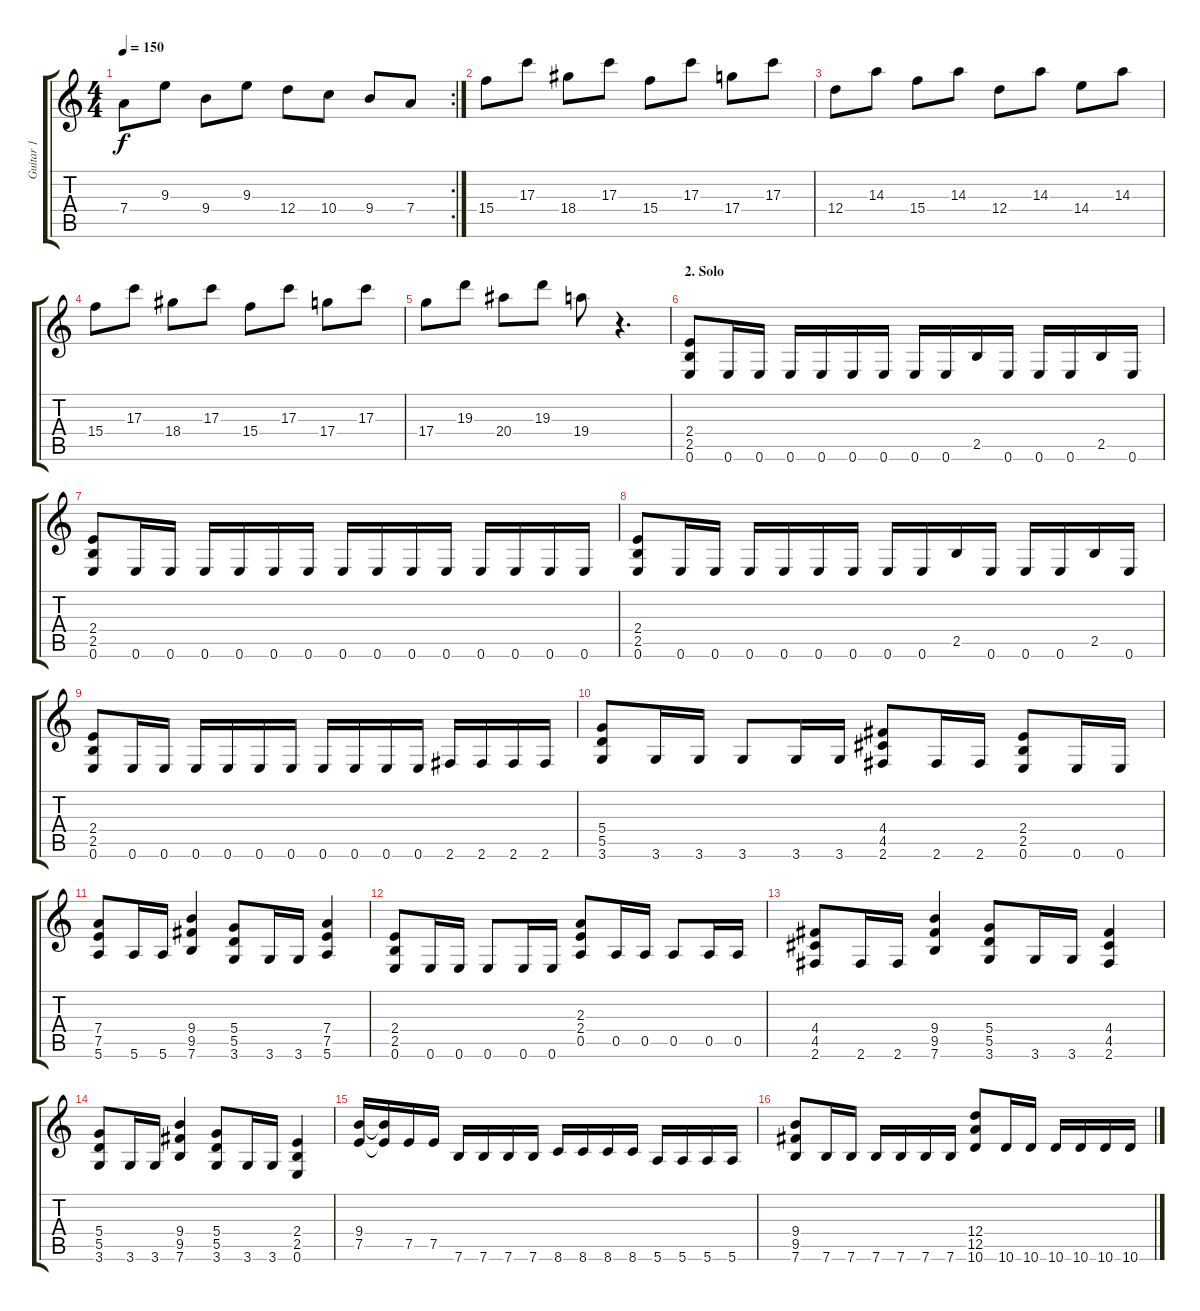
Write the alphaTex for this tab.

\track ("Guitar 1" "Guitar 1") {instrument distortionguitar}
\staff {score tabs}
\tuning (E4 B3 G3 D3 A2 E2) {hide}
\rc 2
\ts (4 4)
\tempo 150
\clef g2
\ks c
7.4.8{dy f} 9.3.8 9.4.8 9.3.8 12.4.8 10.4.8 9.4.8 7.4.8 |
15.4.8 17.3.8 18.4.8 17.3.8 15.4.8 17.3.8 17.4.8 17.3.8 |
12.4.8 14.3.8 15.4.8 14.3.8 12.4.8 14.3.8 14.4.8 14.3.8 |
15.4.8 17.3.8 18.4.8 17.3.8 15.4.8 17.3.8 17.4.8 17.3.8 |
17.4.8 19.3.8 20.4.8 19.3.8 19.4.8 r.4{d} |
\section ("" "2. Solo")
(2.4 2.5 0.6).8 0.6.16 0.6.16 0.6.16 0.6.16 0.6.16 0.6.16 0.6.16 0.6.16 2.5.16 0.6.16 0.6.16 0.6.16 2.5.16 0.6.16 |
(2.4 2.5 0.6).8 0.6.16 0.6.16 0.6.16 0.6.16 0.6.16 0.6.16 0.6.16 0.6.16 0.6.16 0.6.16 0.6.16 0.6.16 0.6.16 0.6.16 |
(2.4 2.5 0.6).8 0.6.16 0.6.16 0.6.16 0.6.16 0.6.16 0.6.16 0.6.16 0.6.16 2.5.16 0.6.16 0.6.16 0.6.16 2.5.16 0.6.16 |
(2.4 2.5 0.6).8 0.6.16 0.6.16 0.6.16 0.6.16 0.6.16 0.6.16 0.6.16 0.6.16 0.6.16 0.6.16 2.6.16 2.6.16 2.6.16 2.6.16 |
(5.4 5.5 3.6).8 3.6.16 3.6.16 3.6.8 3.6.16 3.6.16 (4.4 4.5 2.6).8 2.6.16 2.6.16 (2.4 2.5 0.6).8 0.6.16 0.6.16 |
(7.4 7.5 5.6).8 5.6.16 5.6.16 (9.4 9.5 7.6).4 (5.4 5.5 3.6).8 3.6.16 3.6.16 (7.4 7.5 5.6).4 |
(2.4 2.5 0.6).8 0.6.16 0.6.16 0.6.8 0.6.16 0.6.16 (2.3 2.4 0.5).8 0.5.16 0.5.16 0.5.8 0.5.16 0.5.16 |
(4.4 4.5 2.6).8 2.6.16 2.6.16 (9.4 9.5 7.6).4 (5.4 5.5 3.6).8 3.6.16 3.6.16 (4.4 4.5 2.6).4 |
(5.4 5.5 3.6).8 3.6.16 3.6.16 (9.4 9.5 7.6).4 (5.4 5.5 3.6).8 3.6.16 3.6.16 (2.4 2.5 0.6).4 |
(9.4 7.5).16 (9.4{t} 7.5{t}).16 7.5.16 7.5.16 7.6.16 7.6.16 7.6.16 7.6.16 8.6.16 8.6.16 8.6.16 8.6.16 5.6.16 5.6.16 5.6.16 5.6.16 |
(9.4 9.5 7.6).8 7.6.16 7.6.16 7.6.16 7.6.16 7.6.16 7.6.16 (12.4 12.5 10.6).8 10.6.16 10.6.16 10.6.16 10.6.16 10.6.16 10.6.16
